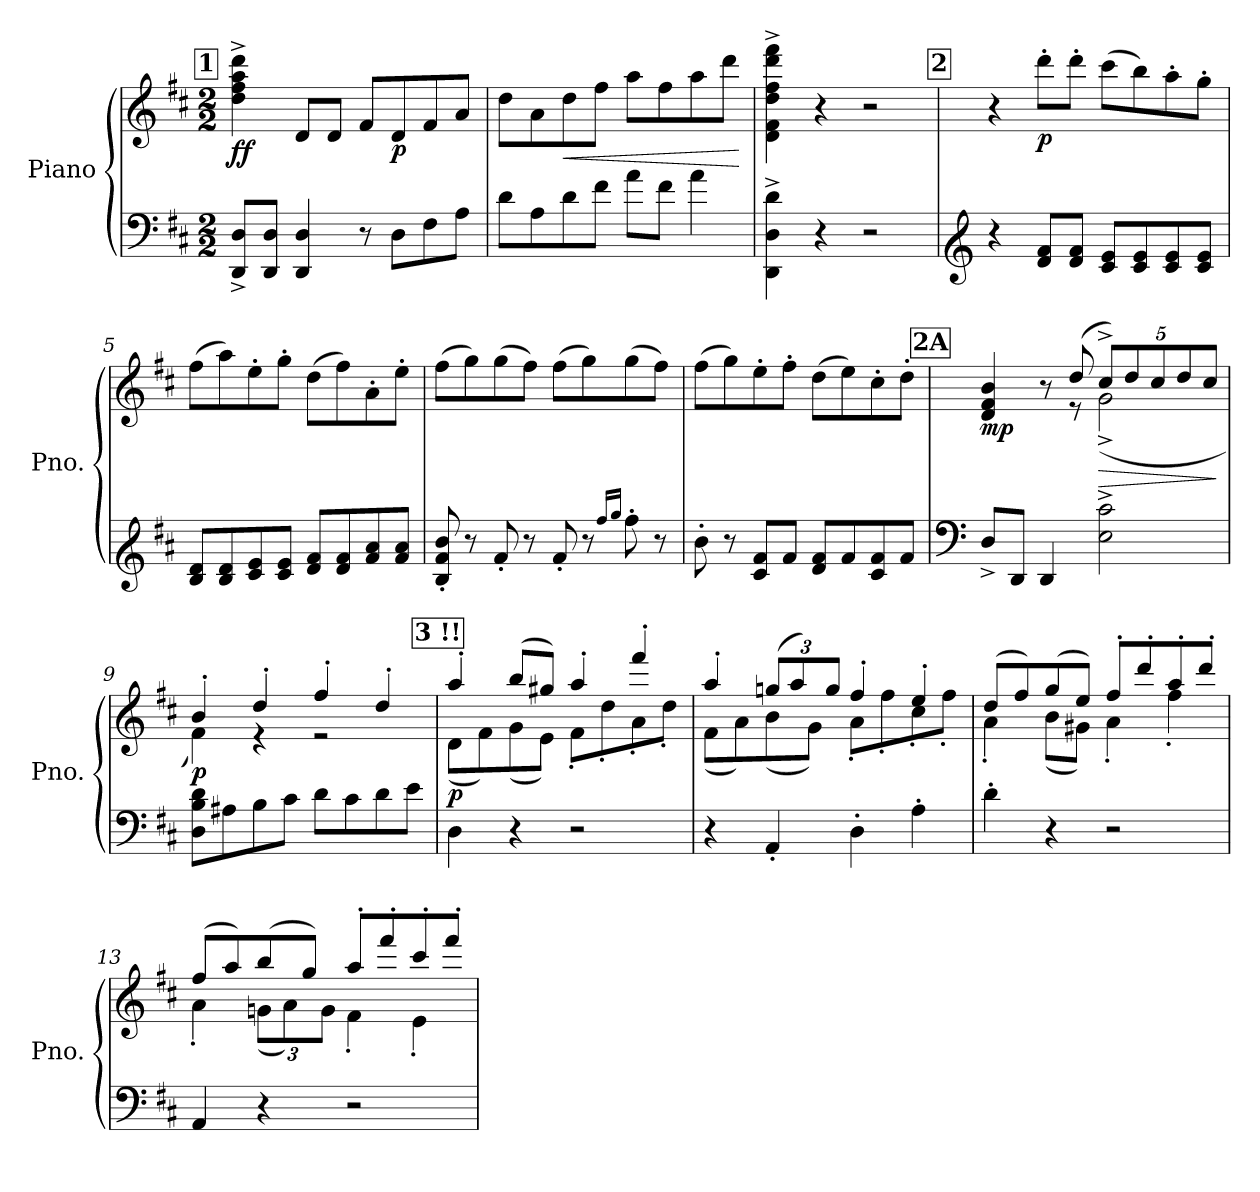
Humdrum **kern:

**kern	**kern	**dynam
*part1	*part1	*part1
*staff2	*staff1	*staff1/2
*I"Piano	*	*
*I'Pno.	*	*
*clefF4	*clefG2	*
*k[f#c#]	*k[f#c#]	*
*M2/2	*M2/2	*
!!LO:REH:place=s1:a:B:fs=14:t=1
=1	=1	=1
!	!	!LO:DY:b
8DD/^ 8D/^L	4dd\^ 4ff#\^ 4aa\^ 4ddd\^	ff
8DD/ 8D/J	.	.
4DD/ 4D/	8d/L	.
.	8d/J	.
8r	8f#/L	.
!	!	!LO:DY:b
8D\L	8d/	p
8F#\	8f#/	.
8A\J	8a/J	.
=2	=2	=2
8d\L	8dd\L	.
8A\	8a\	.
!	!	!LO:HP:b
8d\	8dd\	<
8f#\J	8ff#\J	.
8a\L	8aa\L	.
8f#\J	8ff#\	.
4a\	8aa\	.
.	8ddd\J	.
.	.	[
=3	=3	=3
4DD\^ 4D\^ 4d\^	4d\^ 4f#\^ 4dd\^ 4ff#\^ 4ddd\^ 4fff#\^	.
4r	4r	.
2r	2r	.
!!LO:LB:g=z
!!LO:REH:place=s1:a:B:fs=14:t=2
=4	=4	=4
*clefG1	*	*
4r	4r	.
!	!	!LO:DY:b
8f#/ 8a/L	8ddd'\L	p
8f#/ 8a/J	8ddd'\J	.
8e/ 8g/L	(8ccc#\L	.
8e/ 8g/	8bb\)	.
8e/ 8g/	8aa'\	.
8e/ 8g/J	8gg'\J	.
=5	=5	=5
8d/ 8f#/L	(8ff#\L	.
8d/ 8f#/	8aa\)	.
8e/ 8g/	8ee'\	.
8e/ 8g/J	8gg'\J	.
8f#/ 8a/L	(8dd\L	.
8f#/ 8a/	8ff#\)	.
8a/ 8cc#/	8a'\	.
8a/ 8cc#/J	8ee'\J	.
=6	=6	=6
8d/' 8a/' 8dd/'	(8ff#\L	.
8r	8gg\)	.
8a'/	(8gg\	.
8r	8ff#\J)	.
8a'/	(8ff#\L	.
8r	8gg\)	.
16qaa/LL	.	.
16qbb/JJ	.	.
8aa'\	(8gg\	.
8r	8ff#\J)	.
=7	=7	=7
8dd'\	(8ff#\L	.
8r	8gg\)	.
8e/ 8a/L	8ee'\	.
8a/J	8ff#'\J	.
8f#/ 8a/L	(8dd\L	.
8a/	8ee\)	.
8e/ 8a/	8cc#'\	.
8a/J	8dd'\J	.
!!LO:REH:place=s1:a:B:fs=14:t=2A
=8	=8	=8
*clefF4	*	*
*	*^	*
!	!	!	!LO:DY:b
8D^/L	4d/ 4f#/ 4b/	4.ryy	mp
8DD/J	.	.	.
4DD/	8r	.	.
.	(8dd/	8r	.
*	*Xbrackettup	*	*
!	!	!	!LO:HP:b
2E\^ 2c#\^	10cc#^/L)	(2g^\	>
.	10dd/	.	.
.	10cc#/	.	.
.	10dd/	.	.
.	10cc#/J	.	.
*	*v	*v	*
.	.	]
=9	=9	=9
*	*^	*
!	!	!	!LO:DY:b
8D\ 8B\ 8d\L	4b'/	4f#\)	p
8A#X\	.	.	.
8B\	4dd'/	4r	.
8c#\J	.	.	.
8d\L	4ff#'/	2r	.
8c#\	.	.	.
8d\	4dd'/	.	.
8e\J	.	.	.
!!LO:LB:g=z	!!
!!LO:REH:place=s1:a:B:fs=14:t=3	!!
=10	=10	=10	=10
!	!	!	!LO:DY:a=2
4D\	4aa'/	(8d\L	p
.	.	8f#\)	.
4r	(8bb/L	(8g\	.
.	8gg#X/J)	8e\J)	.
2r	4aa'/	8f#'\L	.
.	.	8dd'\	.
.	4fff#'/	8a'\	.
.	.	8dd'\J	.
=11	=11	=11	=11
4r	4aa'/	(8f#\L	.
.	.	8a\)	.
4AA'/	(12ggn/L	(8b\	.
.	12aa/)	.	.
.	.	8g\J)	.
.	12gg/J	.	.
4D'\	4ff#'/	8a'\L	.
.	.	8ff#'\	.
4A'\	4ee'/	8cc#'\	.
.	.	8ff#'\J	.
=12	=12	=12	=12
4d'\	(8dd/L	4a'\	.
.	8ff#/)	.	.
4r	(8gg/	(8b\L	.
.	8ee/J)	8g#X\J)	.
2r	8ff#'/L	4a'\	.
.	8ddd'/	.	.
.	8aa'/	4ff#'\	.
.	8ddd'/J	.	.
=13	=13	=13	=13
4AA/	(8ff#/L	4a'\	.
.	8aa/)	.	.
4r	(8bb/	(12gn\L	.
.	.	12a\)	.
.	8gg/J)	.	.
.	.	12g\J	.
2r	8aa'/L	4f#'\	.
.	8fff#'/	.	.
.	8ccc#'/	4e'\	.
.	8fff#'/J	.	.
*	*v	*v	*
=	=	=
*-	*-	*-
